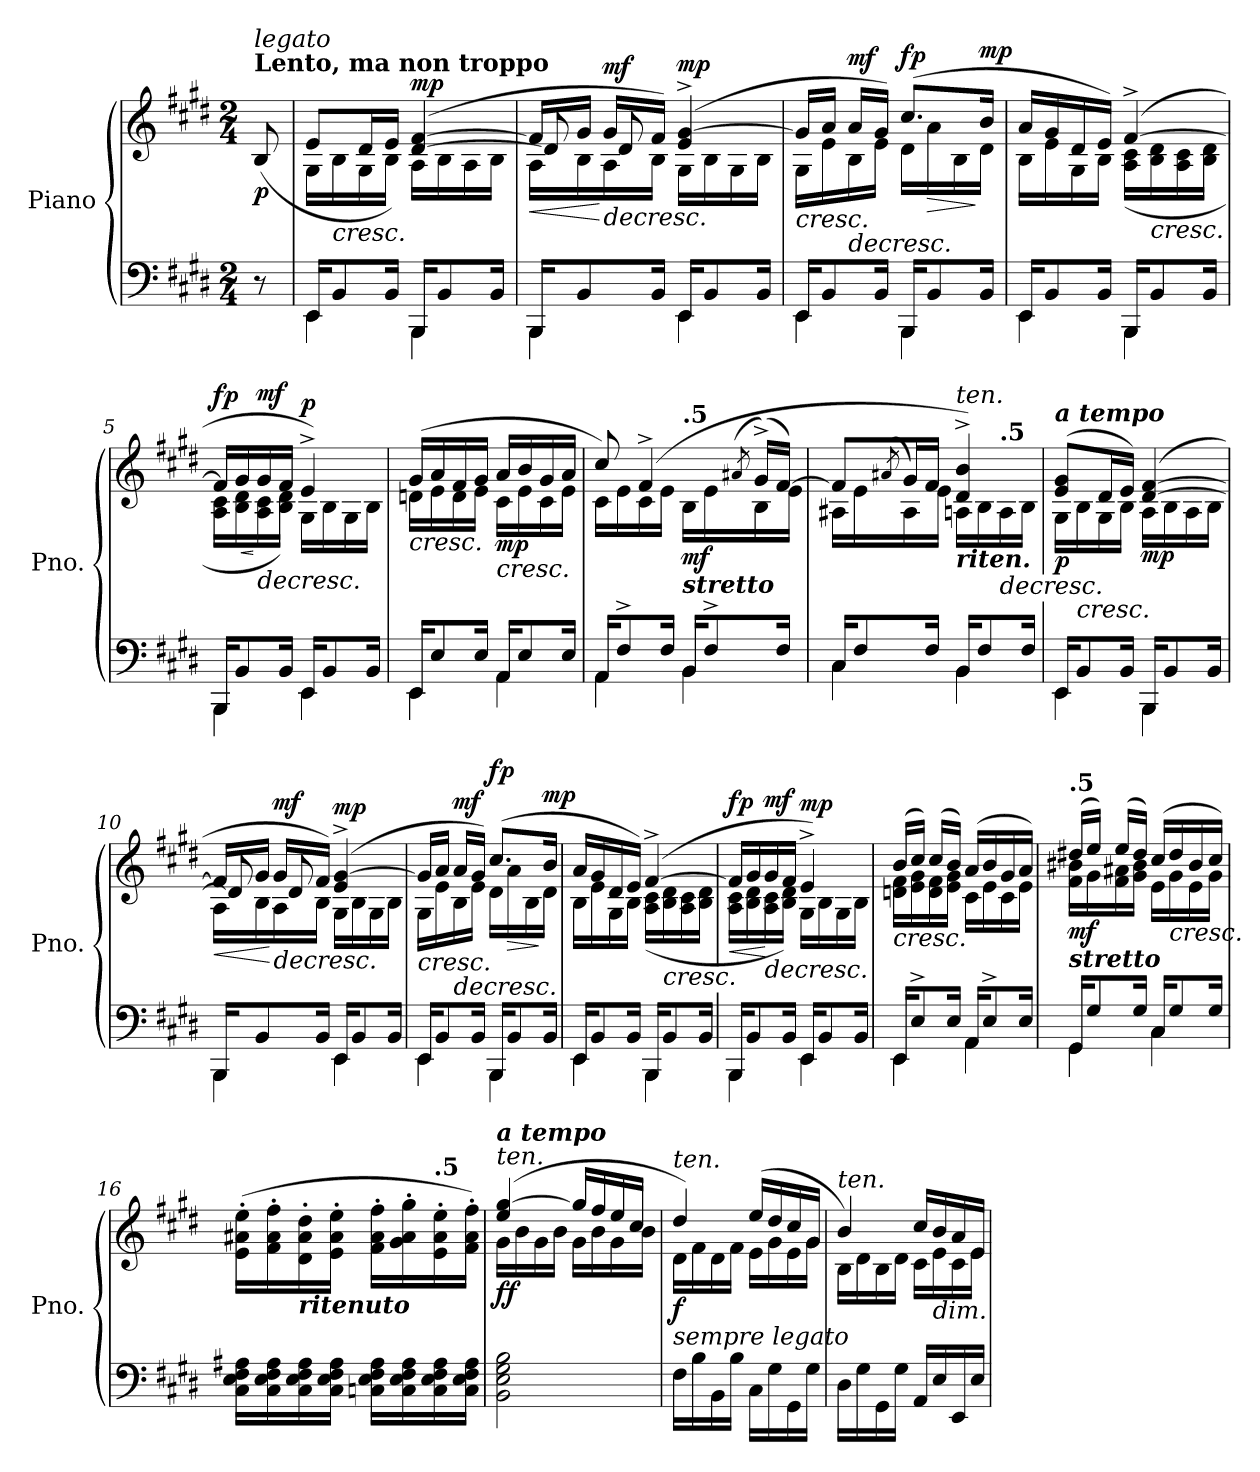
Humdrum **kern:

**kern	**kern	**dynam
*part1	*part1	*part1
*staff2	*staff1	*staff1/2
*I"Piano	*	*
*I'Pno.	*	*
*clefF4	*clefG2	*
*k[f#c#g#d#]	*k[f#c#g#d#]	*
*M2/4	*M2/4	*
=	=	=
!	!LO:TX:a:B:t=Lento, ma non troppo	!
!	!LO:TX:a:i:t=legato	!
!	!	!LO:DY:b
8r	(>8B/	p
=1	=1	=1
*^	*^	*
16EE/KL	4EE\	8e/L	16G#\LL	.
!	!	!	!	!LO:HP:b
8BB/	.	.	16B\	<
*	*	*MM30	*	*
.	.	16d#/L	16G#\	.
16BB/Jk	.	16e/JJ)	16B\JJ	.
!	!	!	!	!LO:DY:a
16BBB/KL	4BBB\	(>[4d#/ [4f#/	16A\LL	mp
8BB/	.	.	16B\	.
.	.	.	16A\	.
16BB/Jk	.	.	16B\JJ	.
=2	=2	=2	=2	=2
!	!	!	!	!LO:HP:b
*	*	*	*^	*
16BBB/KL	4BBB\	16f#/LL]	16A\LL	8d#/]	<
8BB/	.	16g#/JJ	16B\	.	.
!	!	!	!	!	!LO:HP:n=1:b
!	!	!	!	!	!LO:DY:n=1:a
.	.	16g#/LL	16A\	8d#/	[ > mf
16BB/Jk	.	16f#/JJ)	16B\JJ	.	.
!	!	!	!	!	!LO:DY:n=2:a
16EE/KL	4EE\	(>4e/^ [4g#/^	16G#\LL	4ryy	[ mp
8BB/	.	.	16B\	.	.
.	.	.	16G#\	.	.
16BB/Jk	.	.	16B\JJ	.	.
*	*	*	*v	*v	*
=3	=3	=3	=3	=3
!	!	!	!	!LO:HP:b
16EE/KL	4EE\	16g#/LL]	16G#\LL	<
8BB/	.	16a/JJ	16e\	.
!	!	!	!	!LO:HP:n=1:b
!	!	!	!	!LO:DY:n=1:a
.	.	16a/LL	16B\	] > mf
16BB/Jk	.	16g#/JJ)	16e\JJ	.
!	!	!	!	!LO:DY:n=2:a
16BBB/KL	4BBB\	(>8.cc#/L	16d#\LL	[ fp
!	!	!	!	!LO:HP:b
8BB/	.	.	16a\	>
.	.	.	16B\	.
!	!	!	!	!LO:DY:n=3:a
16BB/Jk	.	16b/Jk	16d#\JJ	] mp
=4	=4	=4	=4	=4
16EE/KL	4EE\	16a/LL	16B\LL	.
8BB/	.	16g#/	16e\	.
.	.	16d#/	16G#\	.
16BB/Jk	.	16e/JJ)	16B\JJ	.
16BBB/KL	4BBB\	(>[4f#^/	(<16A\ 16c#\LL	.
!	!	!	!	!LO:HP:b
8BB/	.	.	16B\ 16d#\	<
.	.	.	16A\ 16c#\	.
16BB/Jk	.	.	16B\ 16d#\JJ	.
*v	*v	*	*	*
*	*v	*v	*
.	.	]
!!LO:LB:g=z
=5	=5	=5
*^	*	*
!	!	!	!LO:HP:b
*	*	*^	*
!	!	!	!	!LO:DY:n=1:a
16BBB/KL	4BBB\	16f#/LL]	16A\ 16c#\LL	< fp
8BB/	.	16g#/	16B\ 16d#\	.
!	!	!	!	!LO:HP:n=1:b
!	!	!	!	!LO:DY:n=2:a
.	.	16g#/	16A\ 16c#\	[ > mf
16BB/Jk	.	16f#/JJ	16B\ 16d#\JJ)	.
!	!	!	!	!LO:DY:n=3:a
16EE/KL	4EE\	4e^/)	16G#\LL	[ p
8BB/	.	.	16B\	.
.	.	.	16G#\	.
16BB/Jk	.	.	16B\JJ	.
=6	=6	=6	=6	=6
!	!	!	!	!LO:HP:b
16EE/KL	4EE\	(>16g#/LL	16dn\LL	<
8E/	.	16a/	16e\	.
.	.	16f#/	16d\	.
16E/Jk	.	16g#/JJ	16e\JJ	.
!	!	!LO:TX:b:i:t=cresc.	!	!
!	!	!	!	!LO:DY:n=1:b
16AA/KL	4AA\	16a/LL	16c#\LL	] mp
8E/	.	16b/	16e\	.
.	.	16g#/	16c#\	.
16E/Jk	.	16a/JJ	16e\JJ	.
=7	=7	=7	=7	=7
16AA/KL	4AA\	8cc#/)	16c#\LL	.
8F#^/	.	.	16e\	.
.	.	(>4f#^/	16c#\	.
16F#/Jk	.	.	16e\JJ	.
*	*	*MM25	*	*
!	!	!	!LO:TX:b:Bi:t=stretto	!
!	!	!	!LO:TX:a:B:t=.5	!
!	!	!	!	!LO:DY:b
16BB/KL	4BB\	.	16B\LL	mf
8F#^/	.	.	16e\	.
*	*	*MM26	*	*
.	.	(>8qa#X/	.	.
.	.	(>16g#^/LL)	16B\	.
16F#/Jk	.	[16f#/JJ)	16e\JJ	.
=8	=8	=8	=8	=8
*	*	*MM27	*	*
16C#/KL	4C#\	8f#/L]	16A#X\LL	.
8F#/	.	.	16e\	.
*	*	*MM28	*	*
.	.	(>8qa#X/	.	.
.	.	16g#/L)	16A#\	.
16F#/Jk	.	16f#/JJ	16e\JJ	.
*	*	*MM27	*	*
!	!	!LO:TX:a:i:t=ten.	!	!
!	!	!LO:TX:b:Bi:t=riten.	!	!
16BB/KL	4BB\	4d#/^ 4b/^)	16An\LL	.
*	*	*MM26	*	*
8F#/	.	.	16B\	.
*	*	*MM25	*	*
!	!	!	!LO:TX:a:B:t=.5	!
!	!	!	!	!LO:HP:b
.	.	.	16A\	>
16F#/Jk	.	.	16B\JJ	.
*v	*v	*	*	*
*	*v	*v	*
.	.	[
=9	=9	=9
*^	*^	*
!	!	!LO:TX:a:Bi:t=a tempo	!	!
!	!	!	!	!LO:DY:b
16EE/KL	4EE\	(>8e/ 8g#/L	16G#\LL	p
!	!	!	!	!LO:HP:b
8BB/	.	.	16B\	<
*	*	*MM30	*	*
.	.	16d#/L	16G#\	.
16BB/Jk	.	16e/JJ)	16B\JJ	.
!	!	!	!	!LO:DY:n=1:b
16BBB/KL	4BBB\	(>[4d#/ [4f#/	16A\LL	] mp
8BB/	.	.	16B\	.
.	.	.	16A\	.
16BB/Jk	.	.	16B\JJ	.
!!LO:LB:g=z
=10	=10	=10	=10	=10
!	!	!	!	!LO:HP:b
*	*	*	*^	*
16BBB/KL	4BBB\	16f#/LL]	16A\LL	8d#/]	<
8BB/	.	16g#/JJ	16B\	.	.
!	!	!	!	!	!LO:HP:n=1:b
!	!	!	!	!	!LO:DY:n=1:a
.	.	16g#/LL	16A\	8d#/	[ > mf
16BB/Jk	.	16f#/JJ)	16B\JJ	.	.
!	!	!	!	!	!LO:DY:n=2:a
16EE/KL	4EE\	(>4e/^ [4g#/^	16G#\LL	4ryy	[ mp
8BB/	.	.	16B\	.	.
.	.	.	16G#\	.	.
16BB/Jk	.	.	16B\JJ	.	.
*	*	*	*v	*v	*
=11	=11	=11	=11	=11
!	!	!	!	!LO:HP:b
16EE/KL	4EE\	16g#/LL]	16G#\LL	<
8BB/	.	16a/JJ	16e\	.
!	!	!	!	!LO:HP:n=1:b
!	!	!	!	!LO:DY:n=1:a
.	.	16a/LL	16B\	] > mf
16BB/Jk	.	16g#/JJ)	16e\JJ	.
!	!	!	!	!LO:DY:n=2:a
16BBB/KL	4BBB\	(>8.cc#/L	16d#\LL	[ fp
!	!	!	!	!LO:HP:b
8BB/	.	.	16a\	>
.	.	.	16B\	.
!	!	!	!	!LO:DY:n=3:a
16BB/Jk	.	16b/Jk	16d#\JJ	] mp
=12	=12	=12	=12	=12
16EE/KL	4EE\	16a/LL	16B\LL	.
8BB/	.	16g#/	16e\	.
.	.	16d#/	16G#\	.
16BB/Jk	.	16e/JJ)	16B\JJ	.
16BBB/KL	4BBB\	(>[4f#^/	(<16A\ 16c#\LL	.
!	!	!	!	!LO:HP:b
8BB/	.	.	16B\ 16d#\	<
.	.	.	16A\ 16c#\	.
16BB/Jk	.	.	16B\ 16d#\JJ	.
*v	*v	*	*	*
*	*v	*v	*
.	.	]
=13	=13	=13
*^	*	*
!	!	!	!LO:HP:b
*	*	*^	*
!	!	!	!	!LO:DY:n=1:a
16BBB/KL	4BBB\	16f#/LL]	16A\ 16c#\LL	< fp
8BB/	.	16g#/	16B\ 16d#\	.
!	!	!	!	!LO:HP:n=1:b
!	!	!	!	!LO:DY:n=2:a
.	.	16g#/	16A\ 16c#\	[ > mf
16BB/Jk	.	16f#/JJ	16B\ 16d#\JJ)	.
!	!	!	!	!LO:DY:n=3:a
16EE/KL	4EE\	4e^/)	16G#\LL	[ mp
8BB/	.	.	16B\	.
.	.	.	16G#\	.
16BB/Jk	.	.	16B\JJ	.
=14	=14	=14	=14	=14
!	!	!LO:TX:b:i:t=cresc.	!	!
16EE/KL	4EE\	(>16b/LL	16dn\ 16f#\LL	.
8E^/	.	16cc#/JJ)	16e\ 16g#\	.
.	.	(>16cc#/LL	16d\ 16f#\	.
16E/Jk	.	16b/JJ)	16e\ 16g#\JJ	.
16AA/KL	4AA\	(>16a/LL	16c#\LL	.
8E^/	.	16b/	16e\	.
.	.	16g#/	16c#\	.
16E/Jk	.	16a/JJ)	16e\JJ	.
!!LO:LB:g=z	!!
=15	=15	=15	=15	=15
*	*	*MM25	*	*
!	!	!LO:TX:b:Bi:t=stretto	!	!
!	!	!LO:TX:a:B:t=.5	!	!
!	!	!	!	!LO:DY:b
16GG#/KL	4GG#\	(>16dd#X/LL	16f#\ 16b#X\LL	mf
8G#/	.	16ee/JJ)	16g#\	.
*	*	*MM26	*	*
.	.	(>16ee/LL	16f#\ 16a#X\	.
16G#/Jk	.	16dd#/JJ)	16g#\ 16b#\JJ	.
*	*	*MM27	*	*
16C#/KL	4C#\	(>16cc#/LL	16e\LL	.
!	!	!LO:TX:b:i:t=cresc.	!	!
8G#/	.	16dd#/	16g#\	.
*	*	*MM28	*	*
.	.	16b#/	16e\	.
16G#/Jk	.	16cc#/JJ)	16g#\JJ	.
*v	*v	*	*	*
=16	=16	=16	=16
!	!	!	!LO:DY:a
*	*v	*v	*
16C#\ 16E\ 16F#\ 16A#X\LL	(>16e\' 16a#X\' 16ee\'LL	other-dynamics
16C#\ 16E\ 16F#\ 16A#\	16f#\' 16a#\' 16ff#\'	.
*	*MM27	*
!	!LO:TX:b:Bi:t=ritenuto	!
16C#\ 16E\ 16F#\ 16A#\	16d#\' 16a#\' 16dd#\'	.
16C#\ 16E\ 16F#\ 16A#\JJ	16e\' 16a#\' 16ee\'JJ	.
*	*MM26	*
16Cn\ 16E\ 16F#\ 16A#\LL	16f#\' 16a#\' 16ff#\'LL	.
16C\ 16E\ 16F#\ 16A#\	16g#\' 16a#\' 16gg#\'	.
*	*MM25	*
!	!LO:TX:a:B:t=.5	!
16C\ 16E\ 16F#\ 16A#\	16e\' 16a#\' 16ee\'	.
16C\ 16E\ 16F#\ 16A#\JJ	16f#\' 16a#\' 16ff#\'JJ)	.
=17	=17	=17
*	*^	*
!	!LO:TX:a:i:t=ten.	!	!
!	!LO:TX:a:Bi:t=a tempo	!	!
!	!	!	!LO:DY:b
2BB\ 2E\ 2G#\ 2B\	(>4ee/ [4gg#/	16g#\LL	ff
.	.	16b\	.
*	*MM30	*	*
.	.	16g#\	.
.	.	16b\JJ	.
.	16gg#/LL]	16g#\LL	.
.	16ff#/	16b\	.
.	16ee/	16g#\	.
.	16cc#/JJ	16b\JJ	.
*	*v	*v	*
.	.	]
=18	=18	=18
*	*^	*
!	!LO:TX:a:i:t=ten.	!	!
!	!LO:TX:b:i:t=sempre legato	!	!
!	!	!	!LO:DY:b
16F#\LL	4dd#/)	16d#\LL	f
16B\	.	16f#\	.
16BB\	.	16d#\	.
16B\JJ	.	16f#\JJ	.
16C#\LL	(>16ee/LL	16e\LL	.
16G#\	16dd#/	16g#\	.
16GG#\	16cc#/	16e\	.
16G#\JJ	16g#/JJ	16g#\JJ	.
=19	=19	=19	=19
!	!LO:TX:a:i:t=ten.	!	!
16D#\LL	4b/)	16B\LL	.
16G#\	.	16d#\	.
16GG#\	.	16B\	.
16G#\JJ	.	16d#\JJ	.
16AA/LL	16cc#/LL	16c#\LL	.
!	!LO:TX:b:i:t=dim.	!	!
16E/	16b/	16e\	.
16EE/	16a/	16c#\	.
16E/JJ	16e/JJ	16e\JJ	.
*	*v	*v	*
=	=	=
*-	*-	*-
